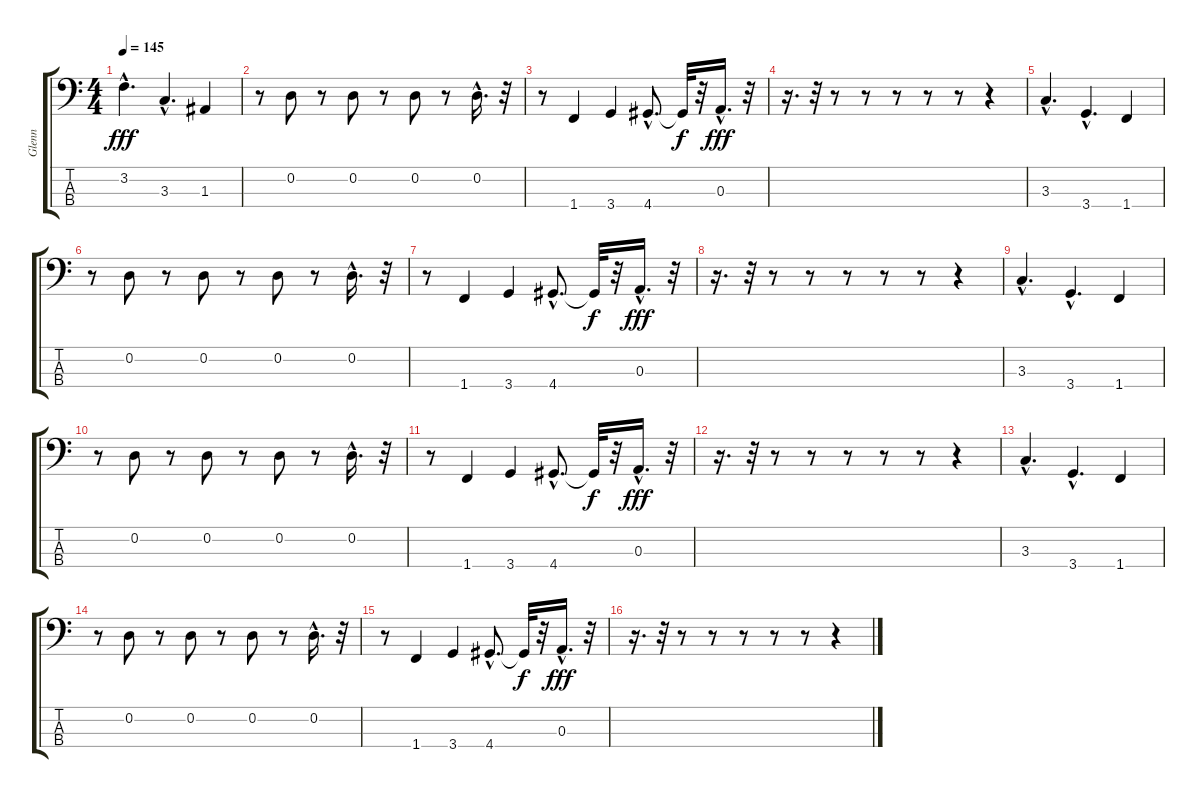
\track ("Glenn" "Glenn") {instrument electricbassfinger}
\staff {score tabs}
\tuning (G2 D2 A1 E1) {hide}
\ts (4 4)
\tempo 145
\clef f4
\ks c
3.2{hac}.4{d dy fff} 3.3{hac}.4{d} 1.3.4 |
r.8 0.2.8 r.8 0.2.8 r.8 0.2.8 r.8 0.2{hac}.16{d} r.32 |
r.8 1.4.4 3.4.4 4.4{hac}.8{d} 4.4{t}.32{dy f} r.32 0.3{hac}.16{d dy fff} r.32 |
r.16{d} r.32 r.8 r.8 r.8 r.8 r.8 r.4 |
3.3{hac}.4{d} 3.4{hac}.4{d} 1.4.4 |
r.8 0.2.8 r.8 0.2.8 r.8 0.2.8 r.8 0.2{hac}.16{d} r.32 |
r.8 1.4.4 3.4.4 4.4{hac}.8{d} 4.4{t}.32{dy f} r.32 0.3{hac}.16{d dy fff} r.32 |
r.16{d} r.32 r.8 r.8 r.8 r.8 r.8 r.4 |
3.3{hac}.4{d} 3.4{hac}.4{d} 1.4.4 |
r.8 0.2.8 r.8 0.2.8 r.8 0.2.8 r.8 0.2{hac}.16{d} r.32 |
r.8 1.4.4 3.4.4 4.4{hac}.8{d} 4.4{t}.32{dy f} r.32 0.3{hac}.16{d dy fff} r.32 |
r.16{d} r.32 r.8 r.8 r.8 r.8 r.8 r.4 |
3.3{hac}.4{d} 3.4{hac}.4{d} 1.4.4 |
r.8 0.2.8 r.8 0.2.8 r.8 0.2.8 r.8 0.2{hac}.16{d} r.32 |
r.8 1.4.4 3.4.4 4.4{hac}.8{d} 4.4{t}.32{dy f} r.32 0.3{hac}.16{d dy fff} r.32 |
r.16{d} r.32 r.8 r.8 r.8 r.8 r.8 r.4
